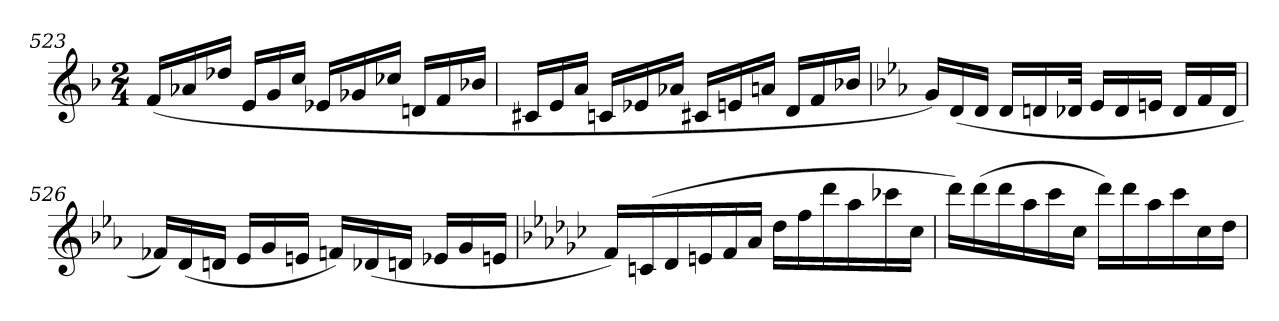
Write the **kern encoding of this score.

**kern
*part1
*staff1
*clefG2
*k[b-]
*M2/4
=523
(<16f/LL
16a-X/
16dd-X/JJ
16e/LL
16g/
16cc/JJ
16e-X/LL
16g-X/
16cc-X/JJ
16dn/LL
16f/
16b-X/JJ
=524
16c#X/LL
16e/
16a/JJ
16cn/LL
16e-X/
16a-X/JJ
16c#X/LL
16en/
16an/JJ
16d/LL
16f/
16b-X/JJ
=525
*k[b-e-a-]
16g/LL)
(<16d/
16d/JJ
16d/LL
16dn/
32d-X/JJk
16e-/LL
16d-/
16en/JJ
16d-/LL
16f/
16d-/JJ
=526
16f-X/LL)
(<16d/
16dn/JJ
16e-/LL
16g/
16en/JJ
16fn/LL)
(<16d-X/
16dn/JJ
16e-X/LL
16g/
16en/JJ
=527
*k[b-e-a-d-g-c-]
16f/LL)
(>16cn/
16d-/
16en/
16f/
16a-/JJ
16dd-\LL
16ff\
16ddd-\
16aa-\
16ccc-X\
16cc-\JJ
=528
16ddd-\LL)
(>16ddd-\
16ddd-\
16aa-\
16ccc-\
16cc-\JJ
16ddd-\LL)
16ddd-\
16aa-\
16ccc-\
16cc-\
16dd-\JJ
=
*-
